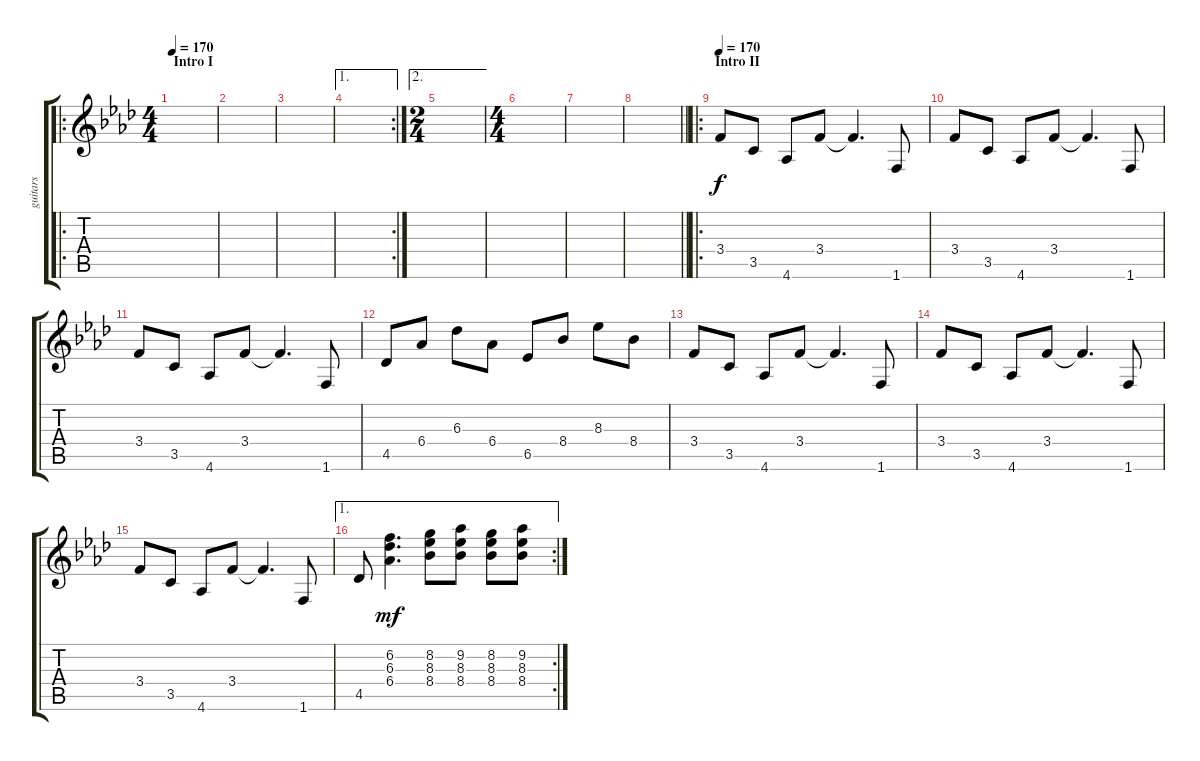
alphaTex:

\track ("guitars" "guitars") {instrument distortionguitar}
\staff {score tabs}
\tuning (E4 B3 G3 D3 A2 E2) {hide}
\ro
\ts (4 4)
\section ("" "Intro I")
\tempo 170
\tempo 130
\tempo 170
\clef g2
\ks ab
|
|
|
\ae 1
\rc 2
|
\ae 2
\ts (2 4)
|
\ts (4 4)
|
|
\barLineRight lightlight
|
\ro
\section ("" "Intro II")
\tempo 170
3.4.8 3.5.8 4.6.8 3.4.8 3.4{t}.4{d} 1.6.8 |
3.4.8 3.5.8 4.6.8 3.4.8 3.4{t}.4{d} 1.6.8 |
3.4.8 3.5.8 4.6.8 3.4.8 3.4{t}.4{d} 1.6.8 |
4.5.8 6.4.8 6.3.8 6.4.8 6.5.8 8.4.8 8.3.8 8.4.8 |
3.4.8 3.5.8 4.6.8 3.4.8 3.4{t}.4{d} 1.6.8 |
3.4.8 3.5.8 4.6.8 3.4.8 3.4{t}.4{d} 1.6.8 |
3.4.8 3.5.8 4.6.8 3.4.8 3.4{t}.4{d} 1.6.8 |
\ae 1
\rc 2
4.5.8 (6.2 6.3 6.4).4{d dy mf} (8.2 8.3 8.4).8 (9.2 8.3 8.4).8 (8.2 8.3 8.4).8 (9.2 8.3 8.4).8
